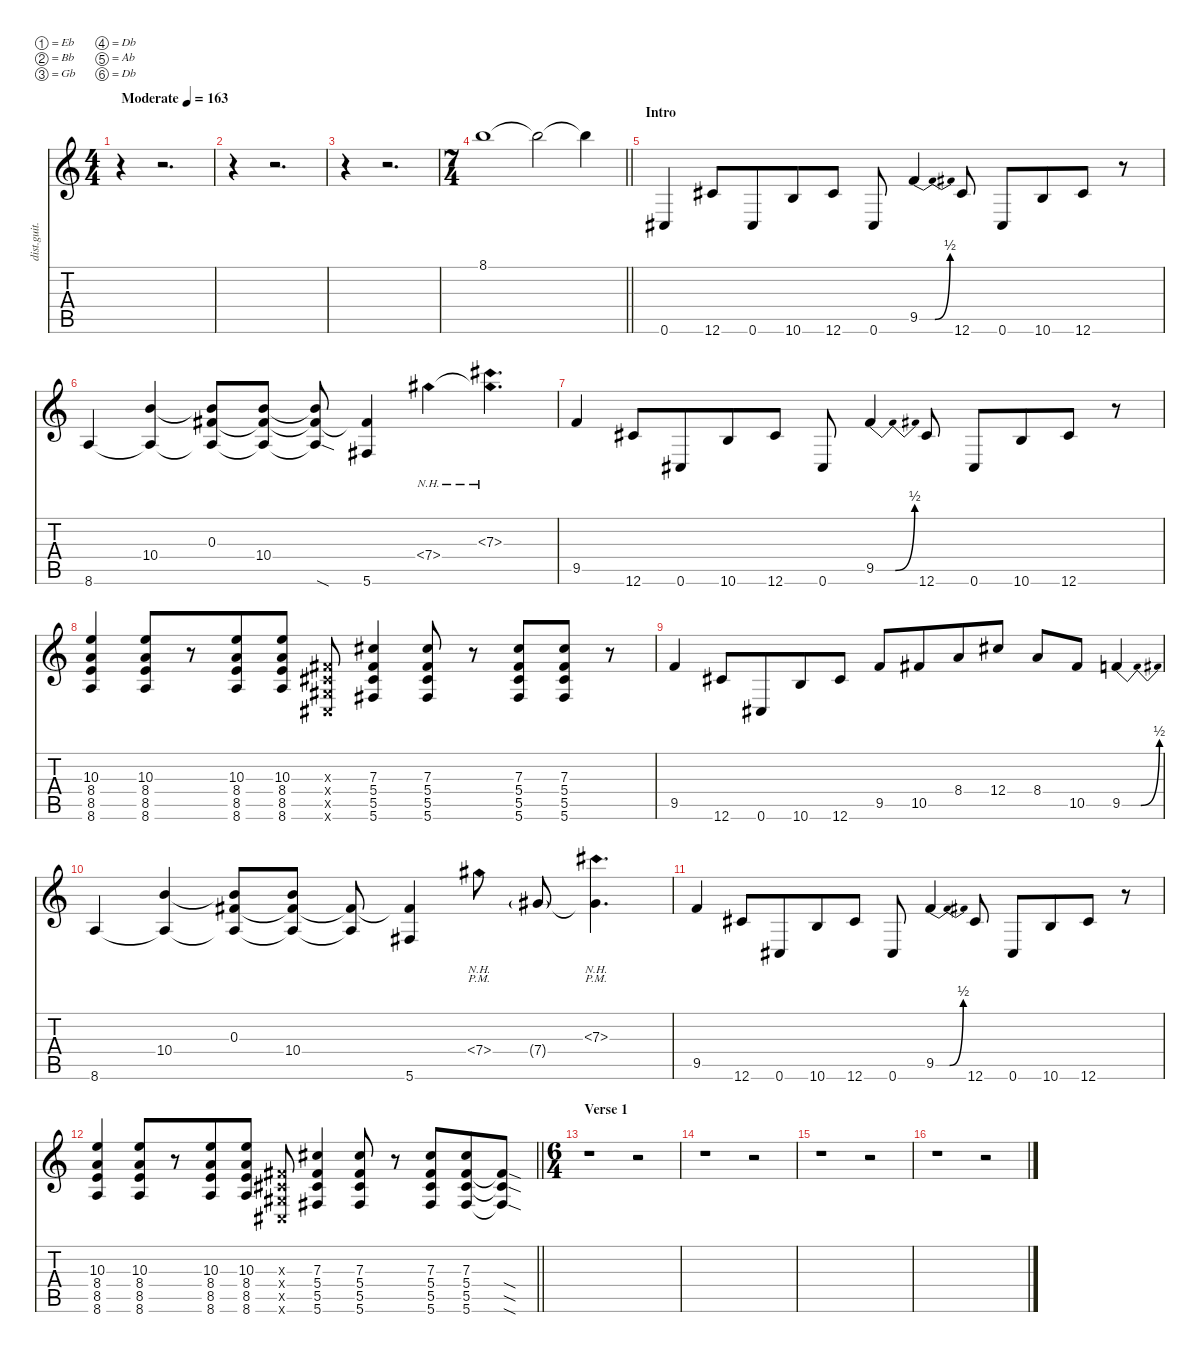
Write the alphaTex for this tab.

\defaultSystemsLayout 4
\hideDynamics
\bracketExtendMode nobrackets
\otherSystemsTrackNameOrientation horizontal
\track ("Rhythm Guitar L" "dist.guit.") {instrument distortionguitar}
\staff {score tabs}
\tuning (Eb4 Bb3 Gb3 Db3 Ab2 Db2)
\ts (4 4)
\beaming (8 2 2 2 2)
\tempo (163 "Moderate")
\clef g2
\ks c
r.4{dy f instrument distortionguitar beam Down} r.2{d beam Down} |
r.4{beam Down} r.2{d beam Down} |
r.4{beam Down} r.2{d beam Down} |
\ts (7 4)
\beaming (8 6 4 4)
\barLineRight lightlight
8.1.1{beam Down} 8.1{t}.2{beam Down} 8.1{t}.4{beam Down} |
\section ("" "Intro")
0.6{acc #}.4{beam Up} 12.6{acc #}.8{beam Up} 0.6{acc #}.8{beam Up} 10.6.8{beam Up} 12.6{acc #}.8{beam Up} 0.6{acc #}.8{beam Up} 9.5{be (bendrelease 0 0 25.999999199999998 2 25.999999199999998 2 15 0)}.4{beam Up} 12.6{acc #}.8{beam Up} 0.6{acc #}.8{beam Up} 10.6.8{beam Up} 12.6{acc #}.8{beam Up} r.8{beam Up} |
8.6.4{beam Up} (10.4 8.6{t}).4{beam Up} (0.3{acc #} 10.4{t} 8.6{t}).8{beam Up} (0.3{t acc #} 10.4 8.6{t}).8{beam Up} (0.3{t acc #} 10.4{t} 8.6{sod t}).8{beam Up} (0.3{t acc #} 5.6{acc #}).4{beam Up} 7.4{nh acc #}.4{beam Down} (7.3{nh acc #} 7.4{nh t acc #}).4{d beam Down} |
9.5.4{beam Up} 12.6{acc #}.8{beam Up} 0.6{acc #}.8{beam Up} 10.6.8{beam Up} 12.6{acc #}.8{beam Up} 0.6{acc #}.8{beam Up} 9.5{be (bendrelease 0 0 25.999999199999998 2 25.999999199999998 2 15 0)}.4{beam Up} 12.6{acc #}.8{beam Up} 0.6{acc #}.8{beam Up} 10.6.8{beam Up} 12.6{acc #}.8{beam Up} r.8{beam Up} |
(10.3 8.4 8.5 8.6).4{beam Up} (10.3 8.4 8.5 8.6).8{beam Up} r.8{beam Up} (10.3 8.4 8.5 8.6).8{beam Up} (10.3 8.4 8.5 8.6).8{beam Up} (0.3{x acc #} 0.4{x acc #} 0.5{x acc #} 0.6{x acc #}).8{beam Up} (7.3{acc #} 5.4{acc #} 5.5{acc #} 5.6{acc #}).4{beam Up} (7.3{acc #} 5.4{acc #} 5.5{acc #} 5.6{acc #}).8{beam Up} r.8{beam Up} (7.3{acc #} 5.4{acc #} 5.5{acc #} 5.6{acc #}).8{beam Up} (7.3{acc #} 5.4{acc #} 5.5{acc #} 5.6{acc #}).8{beam Up} r.8{beam Up} |
9.5.4{beam Up} 12.6{acc #}.8{beam Up} 0.6{acc #}.8{beam Up} 10.6.8{beam Up} 12.6{acc #}.8{beam Up} 9.5.8{beam Up} 10.5{acc #}.8{beam Up} 8.4.8{beam Up} 12.4{acc #}.8{beam Up} 8.4.8{beam Up} 10.5{acc #}.8{beam Up} 9.5{be (bendrelease 0 0 19.999999199999998 2 19.999999199999998 2 9.999999599999999 0)}.4{beam Up} |
8.6.4{beam Up} (10.4 8.6{t}).4{beam Up} (0.3{acc #} 10.4{t} 8.6{t}).8{beam Up} (0.3{t acc #} 10.4 8.6{t}).8{beam Up} (0.3{t acc #} 8.6{t}).8{beam Up} (0.3{t acc #} 5.6{acc #}).4{beam Up} 7.4{nh pm acc #}.8{beam Down} 7.4{g acc #}.8{dy mf beam Up} (7.3{nh pm acc #} 7.4{t acc #}).4{d dy f beam Down} |
9.5.4{beam Up} 12.6{acc #}.8{beam Up} 0.6{acc #}.8{beam Up} 10.6.8{beam Up} 12.6{acc #}.8{beam Up} 0.6{acc #}.8{beam Up} 9.5{be (bendrelease 0 0 25.999999199999998 2 25.999999199999998 2 15 0)}.4{beam Up} 12.6{acc #}.8{beam Up} 0.6{acc #}.8{beam Up} 10.6.8{beam Up} 12.6{acc #}.8{beam Up} r.8{beam Up} |
\barLineRight lightlight
(10.3 8.4 8.5 8.6).4{beam Up} (10.3 8.4 8.5 8.6).8{beam Up} r.8{beam Up} (10.3 8.4 8.5 8.6).8{beam Up} (10.3 8.4 8.5 8.6).8{beam Up} (0.3{x acc #} 0.4{x acc #} 0.5{x acc #} 0.6{x acc #}).8{beam Up} (7.3{acc #} 5.4{acc #} 5.5{acc #} 5.6{acc #}).4{beam Up} (7.3{acc #} 5.4{acc #} 5.5{acc #} 5.6{acc #}).8{beam Up} r.8{beam Up} (7.3{acc #} 5.4{acc #} 5.5{acc #} 5.6{acc #}).8{beam Up} (7.3{acc #} 5.4{acc #} 5.5{acc #} 5.6{acc #}).8{beam Up} (5.4{sod t acc #} 5.5{sod t acc #} 5.6{sod t acc #}).8{beam Up} |
\ts (6 4)
\beaming (8 6 6)
\section ("" "Verse 1")
r.1{beam Down} r.2{beam Down} |
r.1{beam Down} r.2{beam Down} |
r.1{beam Down} r.2{beam Down} |
r.1{beam Down} r.2{beam Down}
